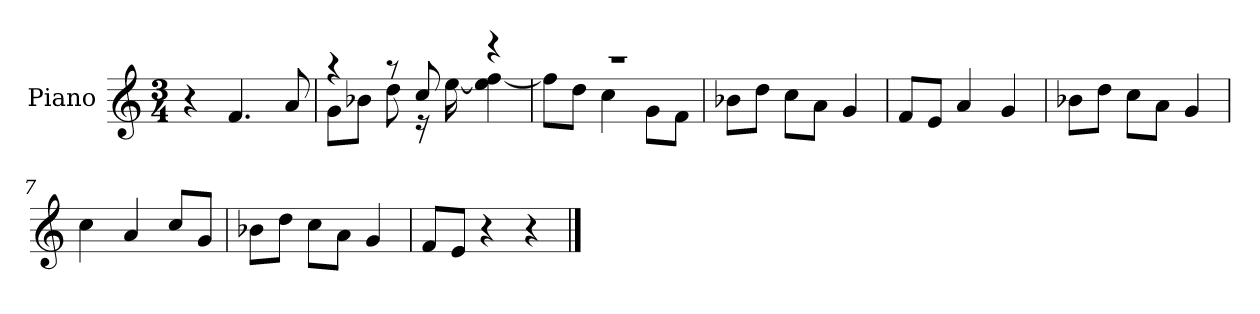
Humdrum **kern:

**kern
*part1
*staff1
*I"Piano
*I'P-no
*clefG2
*k[]
*M3/4
*MM179
=1
4r
4.f/
8a/
=2
*^
4r	8g\L
.	8b-X\J
8r	8dd\
8cc/	16r
.	[16ee\
4r	4ee\] [4ff\
=3	=3
2.r	8ff\L]
.	8dd\J
.	4cc\
.	8g\L
.	8f\J
*v	*v
=4
8b-X\L
8dd\J
8cc\L
8a\J
4g/
=5
8f/L
8e/J
4a/
4g/
=6
8b-X\L
8dd\J
8cc\L
8a\J
4g/
=7
4cc\
4a/
8cc/L
8g/J
!!LO:LB:g=z
=8
8b-X\L
8dd\J
8cc\L
8a\J
4g/
=9
8f/L
8e/J
4r
4r
==
*-
